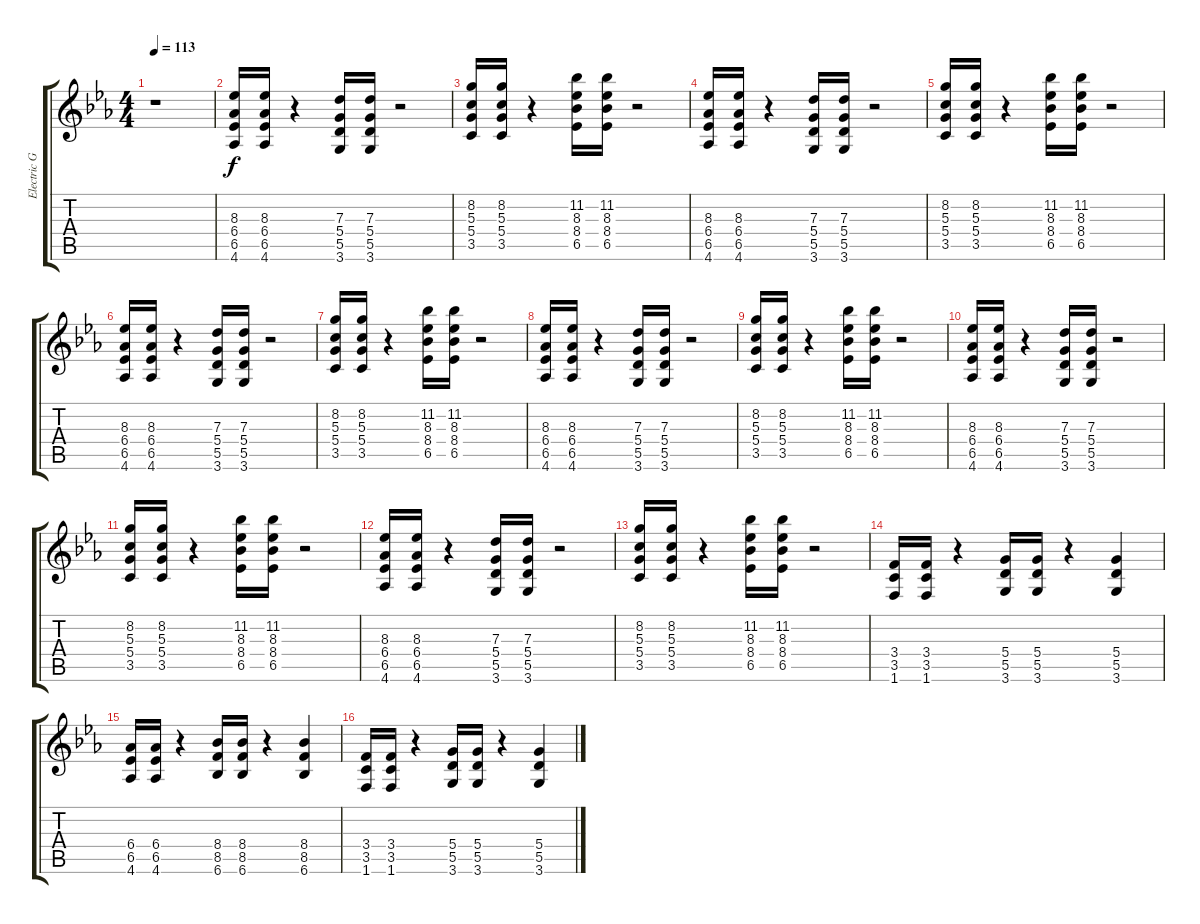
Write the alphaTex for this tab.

\track ("Electric Guitar" "Electric G") {instrument distortionguitar}
\staff {score tabs}
\tuning (E4 B3 G3 D3 A2 E2) {hide}
\ts (4 4)
\tempo 113
\clef g2
\ks eb
r.1{dy f instrument distortionguitar} |
(8.3 6.4 6.5 4.6).16 (8.3 6.4 6.5 4.6).16 r.4 (7.3 5.4 5.5 3.6).16 (7.3 5.4 5.5 3.6).16 r.2 |
(8.2 5.3 5.4 3.5).16 (8.2 5.3 5.4 3.5).16 r.4 (11.2 8.3 8.4 6.5).16 (11.2 8.3 8.4 6.5).16 r.2 |
(8.3 6.4 6.5 4.6).16 (8.3 6.4 6.5 4.6).16 r.4 (7.3 5.4 5.5 3.6).16 (7.3 5.4 5.5 3.6).16 r.2 |
(8.2 5.3 5.4 3.5).16 (8.2 5.3 5.4 3.5).16 r.4 (11.2 8.3 8.4 6.5).16 (11.2 8.3 8.4 6.5).16 r.2 |
(8.3 6.4 6.5 4.6).16 (8.3 6.4 6.5 4.6).16 r.4 (7.3 5.4 5.5 3.6).16 (7.3 5.4 5.5 3.6).16 r.2 |
(8.2 5.3 5.4 3.5).16 (8.2 5.3 5.4 3.5).16 r.4 (11.2 8.3 8.4 6.5).16 (11.2 8.3 8.4 6.5).16 r.2 |
(8.3 6.4 6.5 4.6).16 (8.3 6.4 6.5 4.6).16 r.4 (7.3 5.4 5.5 3.6).16 (7.3 5.4 5.5 3.6).16 r.2 |
(8.2 5.3 5.4 3.5).16 (8.2 5.3 5.4 3.5).16 r.4 (11.2 8.3 8.4 6.5).16 (11.2 8.3 8.4 6.5).16 r.2 |
(8.3 6.4 6.5 4.6).16 (8.3 6.4 6.5 4.6).16 r.4 (7.3 5.4 5.5 3.6).16 (7.3 5.4 5.5 3.6).16 r.2 |
(8.2 5.3 5.4 3.5).16 (8.2 5.3 5.4 3.5).16 r.4 (11.2 8.3 8.4 6.5).16 (11.2 8.3 8.4 6.5).16 r.2 |
(8.3 6.4 6.5 4.6).16 (8.3 6.4 6.5 4.6).16 r.4 (7.3 5.4 5.5 3.6).16 (7.3 5.4 5.5 3.6).16 r.2 |
(8.2 5.3 5.4 3.5).16 (8.2 5.3 5.4 3.5).16 r.4 (11.2 8.3 8.4 6.5).16 (11.2 8.3 8.4 6.5).16 r.2 |
(3.4 3.5 1.6).16 (3.4 3.5 1.6).16 r.4 (5.4 5.5 3.6).16 (5.4 5.5 3.6).16 r.4 (5.4 5.5 3.6).4 |
(6.4 6.5 4.6).16 (6.4 6.5 4.6).16 r.4 (8.4 8.5 6.6).16 (8.4 8.5 6.6).16 r.4 (8.4 8.5 6.6).4 |
(3.4 3.5 1.6).16 (3.4 3.5 1.6).16 r.4 (5.4 5.5 3.6).16 (5.4 5.5 3.6).16 r.4 (5.4 5.5 3.6).4
